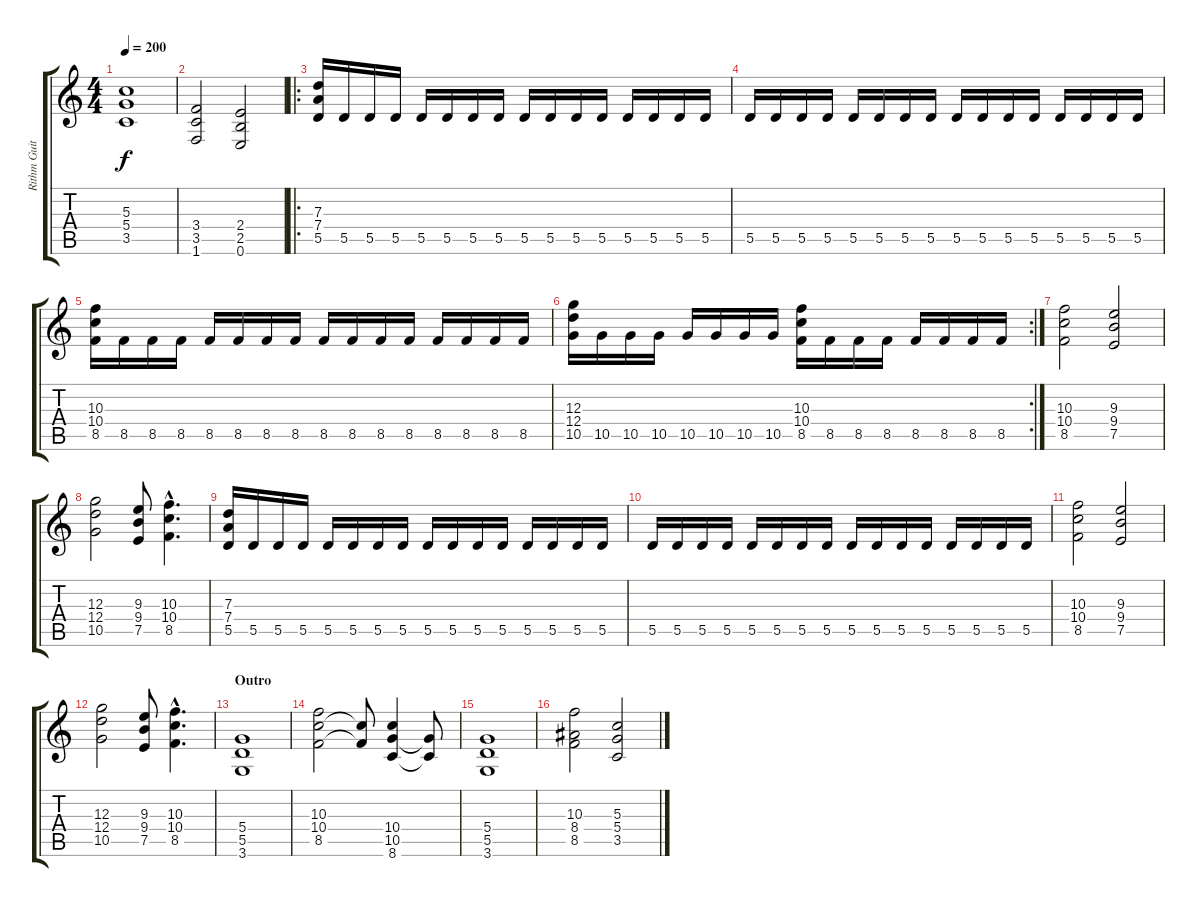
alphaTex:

\track ("Rithm Guitar" "Rithm Guit") {instrument distortionguitar}
\staff {score tabs}
\tuning (E4 B3 G3 D3 A2 E2) {hide}
\ts (4 4)
\tempo 200
\clef g2
\ks c
(5.3 5.4 3.5).1{dy f} |
(3.4 3.5 1.6).2 (2.4 2.5 0.6).2 |
\ro
(7.3 7.4 5.5).16 5.5.16 5.5.16 5.5.16 5.5.16 5.5.16 5.5.16 5.5.16 5.5.16 5.5.16 5.5.16 5.5.16 5.5.16 5.5.16 5.5.16 5.5.16 |
5.5.16 5.5.16 5.5.16 5.5.16 5.5.16 5.5.16 5.5.16 5.5.16 5.5.16 5.5.16 5.5.16 5.5.16 5.5.16 5.5.16 5.5.16 5.5.16 |
(10.3 10.4 8.5).16 8.5.16 8.5.16 8.5.16 8.5.16 8.5.16 8.5.16 8.5.16 8.5.16 8.5.16 8.5.16 8.5.16 8.5.16 8.5.16 8.5.16 8.5.16 |
\rc 2
(12.3 12.4 10.5).16 10.5.16 10.5.16 10.5.16 10.5.16 10.5.16 10.5.16 10.5.16 (10.3 10.4 8.5).16 8.5.16 8.5.16 8.5.16 8.5.16 8.5.16 8.5.16 8.5.16 |
(10.3 10.4 8.5).2 (9.3 9.4 7.5).2 |
(12.3 12.4 10.5).2 (9.3 9.4 7.5).8 (10.3{hac} 10.4{hac} 8.5{hac}).4{d} |
(7.3 7.4 5.5).16 5.5.16 5.5.16 5.5.16 5.5.16 5.5.16 5.5.16 5.5.16 5.5.16 5.5.16 5.5.16 5.5.16 5.5.16 5.5.16 5.5.16 5.5.16 |
5.5.16 5.5.16 5.5.16 5.5.16 5.5.16 5.5.16 5.5.16 5.5.16 5.5.16 5.5.16 5.5.16 5.5.16 5.5.16 5.5.16 5.5.16 5.5.16 |
(10.3 10.4 8.5).2 (9.3 9.4 7.5).2 |
(12.3 12.4 10.5).2 (9.3 9.4 7.5).8 (10.3{hac} 10.4{hac} 8.5{hac}).4{d} |
\section ("" "Outro")
(5.4 5.5 3.6).1 |
(10.3 10.4 8.5).2 (10.4{t} 8.5{t}).8 (10.4 10.5 8.6).4 (10.5{t} 8.6{t}).8 |
(5.4 5.5 3.6).1 |
(10.3 8.4 8.5).2 (5.3 5.4 3.5).2
